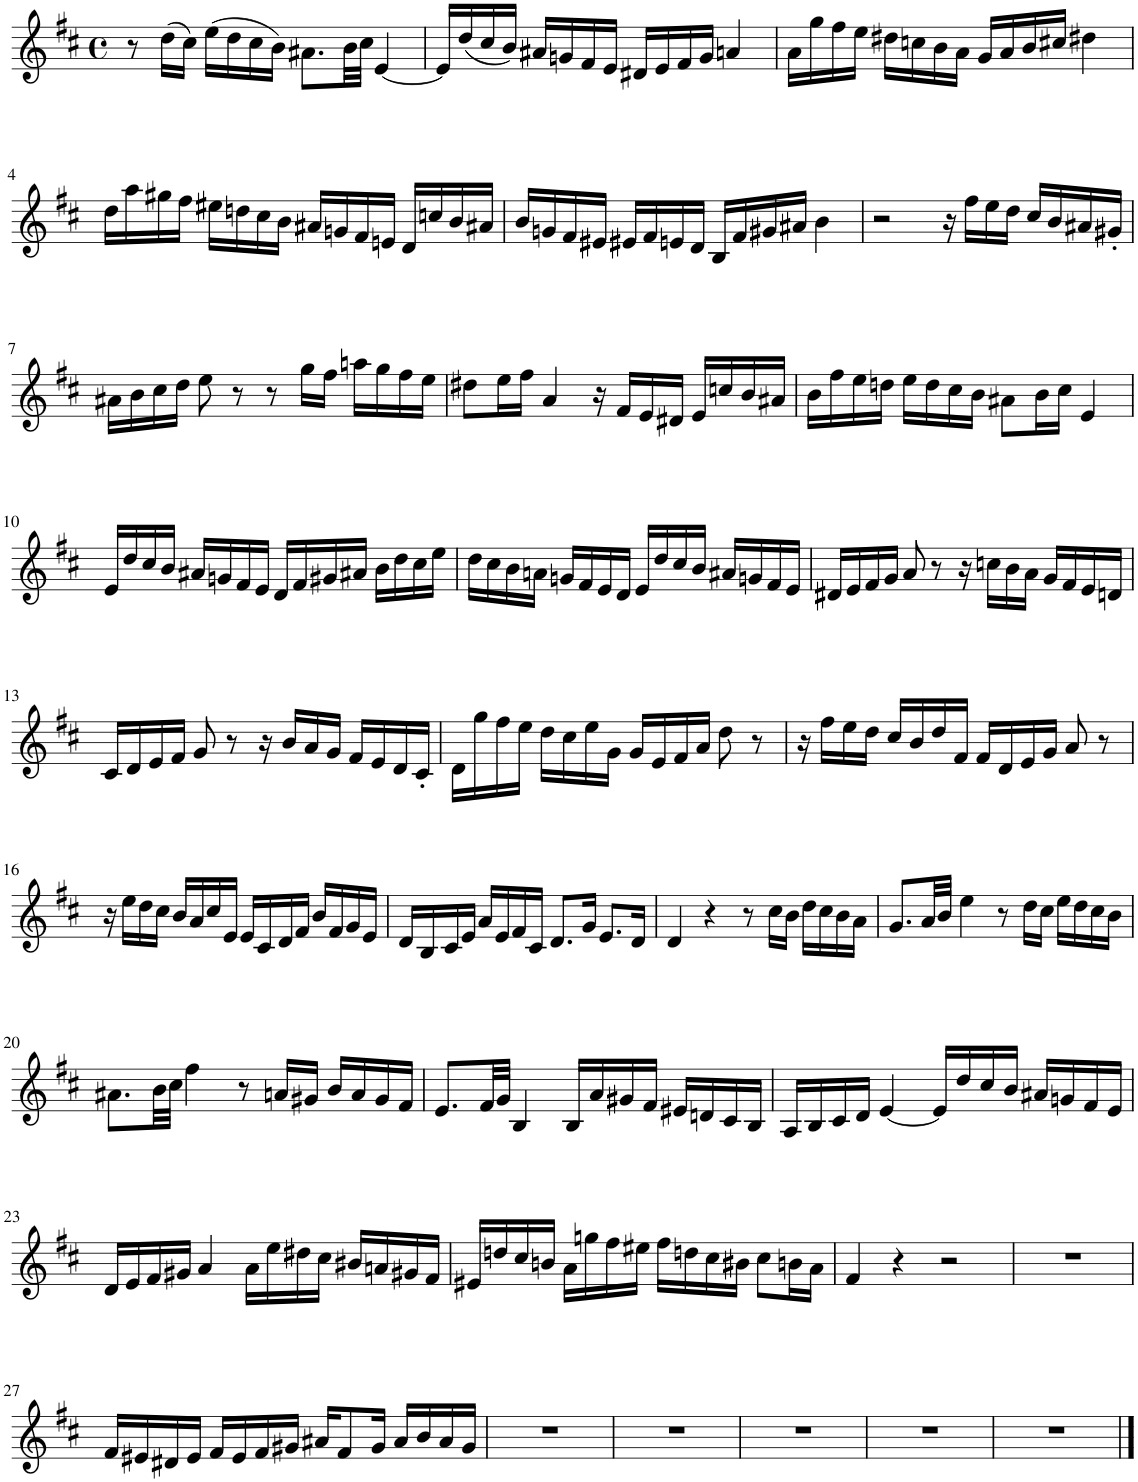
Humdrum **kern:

**kern
*part1
*staff1
*I"Oboa d'amore
*I'Ob. d'a.
*clefG2
*k[f#c#]
*M4/4
*met(c)
=1
8r
(16dd\LL
16cc#\JJ)
(16ee\LL
16dd\
16cc#\
16b\JJ)
8.a#X\L
32b\LL
32cc#\JJJ
[4e/
=2
16e/LL]
(16dd/
16cc#/
16b/JJ)
16a#X/LL
16gn/
16f#/
16e/JJ
16d#X/LL
16e/
16f#/
16g/JJ
4an/
=3
16a\LL
16gg\
16ff#\
16ee\JJ
16dd#X\LL
16ccn\
16b\
16a\JJ
16g/LL
16a/
16b/
16cc#X/JJ
4dd#X\
!!LO:LB:g=z
=4
16dd\LL
16aa\
16gg#X\
16ff#\JJ
16ee#X\LL
16ddn\
16cc#\
16b\JJ
16a#X/LL
16gn/
16f#/
16en/JJ
16d/LL
16ccn/
16b/
16a#X/JJ
=5
16b/LL
16gn/
16f#/
16e#X/JJ
16e#X/LL
16f#/
16en/
16d/JJ
16B/LL
16f#/
16g#X/
16a#X/JJ
4b\
=6
2r
16r
16ff#\LL
16ee\
16dd\JJ
16cc#/LL
16b/
16a#X/
16g#X'/JJ
!!LO:LB:g=z
=7
16a#X\LL
16b\
16cc#\
16dd\JJ
8ee\
8r
8r
16gg\LL
16ff#\JJ
16aan\LL
16gg\
16ff#\
16ee\JJ
=8
8dd#X\L
16ee\L
16ff#\JJ
4a/
16r
16f#/LL
16e/
16d#X/JJ
16e/LL
16ccn/
16b/
16a#X/JJ
=9
16b\LL
16ff#\
16ee\
16ddn\JJ
16ee\LL
16dd\
16cc#\
16b\JJ
8a#X\L
16b\L
16cc#\JJ
4e/
!!LO:LB:g=z
=10
16e/LL
16dd/
16cc#/
16b/JJ
16a#X/LL
16gn/
16f#/
16e/JJ
16d/LL
16f#/
16g#X/
16a#X/JJ
16b\LL
16dd\
16cc#\
16ee\JJ
=11
16dd\LL
16cc#\
16b\
16an\JJ
16gn/LL
16f#/
16e/
16d/JJ
16e/LL
16dd/
16cc#/
16b/JJ
16a#X/LL
16gn/
16f#/
16e/JJ
=12
16d#X/LL
16e/
16f#/
16g/JJ
8a/
8r
16r
16ccn\LL
16b\
16a\JJ
16g/LL
16f#/
16e/
16dn/JJ
!!LO:LB:g=z
=13
16c#/LL
16d/
16e/
16f#/JJ
8g/
8r
16r
16b/LL
16a/
16g/JJ
16f#/LL
16e/
16d/
16c#'/JJ
=14
16d\LL
16gg\
16ff#\
16ee\JJ
16dd\LL
16cc#\
16ee\
16g\JJ
16g/LL
16e/
16f#/
16a/JJ
8dd\
8r
=15
16r
16ff#\LL
16ee\
16dd\JJ
16cc#/LL
16b/
16dd/
16f#/JJ
16f#/LL
16d/
16e/
16g/JJ
8a/
8r
!!LO:LB:g=z
=16
16r
16ee\LL
16dd\
16cc#\JJ
16b/LL
16a/
16cc#/
16e/JJ
16e/LL
16c#/
16d/
16f#/JJ
16b/LL
16f#/
16g/
16e/JJ
=17
16d/LL
16B/
16c#/
16e/JJ
16a/LL
16e/
16f#/
16c#/JJ
8.d/L
16g/Jk
8.e/L
16d/Jk
=18
4d/
4r
8r
16cc#\LL
16b\JJ
16dd\LL
16cc#\
16b\
16a\JJ
=19
8.g/L
32a/LL
32b/JJJ
4ee\
8r
16dd\LL
16cc#\JJ
16ee\LL
16dd\
16cc#\
16b\JJ
!!LO:LB:g=z
=20
8.a#X\L
32b\LL
32cc#\JJJ
4ff#\
8r
16an/LL
16g#X/JJ
16b/LL
16a/
16g#/
16f#/JJ
=21
8.e/L
32f#/LL
32g/JJJ
4B/
16B/LL
16a/
16g#X/
16f#/JJ
16e#X/LL
16dn/
16c#/
16B/JJ
=22
16A/LL
16B/
16c#/
16d/JJ
[4e/
16e/LL]
16dd/
16cc#/
16b/JJ
16a#X/LL
16gn/
16f#/
16e/JJ
!!LO:LB:g=z
=23
16d/LL
16e/
16f#/
16g#X/JJ
4a/
16a\LL
16ee\
16dd#X\
16cc#\JJ
16b#X/LL
16an/
16g#X/
16f#/JJ
=24
16e#X/LL
16ddn/
16cc#/
16bn/JJ
16a\LL
16ggn\
16ff#\
16ee#X\JJ
16ff#\LL
16ddn\
16cc#\
16b#X\JJ
8cc#\L
16bn\L
16a\JJ
=25
4f#/
4r
2r
=26
1r
!!LO:LB:g=z
=27
16f#/LL
16e#X/
16d#X/
16e#/JJ
16f#/LL
16e#/
16f#/
16g#X/JJ
16a#X/KL
8f#/
16g#/Jk
16a#/LL
16b/
16a#/
16g#/JJ
=28
1r
=29
1r
=30
1r
=31
1r
=32
1r
==
*-
